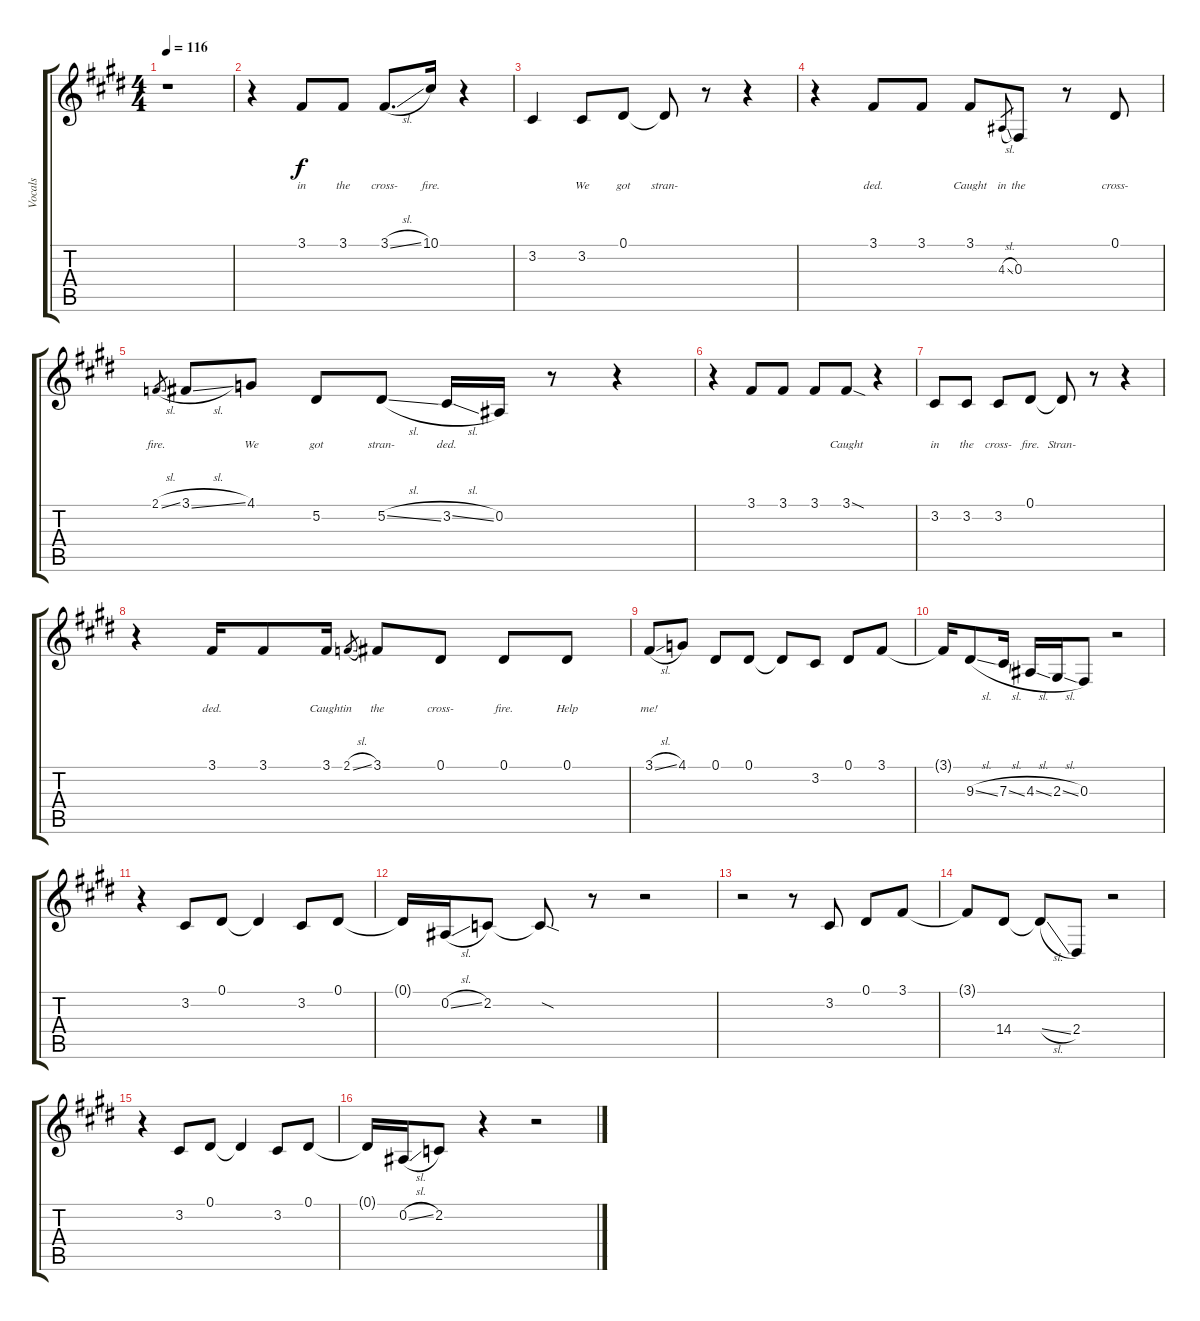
\track ("Vocals" "Vocals") {instrument sopranosax}
\staff {score tabs}
\tuning (Eb4 Bb3 Gb3 Db3 Ab2 Eb2) {hide}
\ts (4 4)
\tempo 116
\clef g2
\ks e
r.1{dy f} |
r.4 3.1.8{lyrics (0 "in") lyrics (1 "") lyrics (2 "") lyrics (3 "") lyrics (4 "")} 3.1.8{lyrics (0 "the") lyrics (1 "") lyrics (2 "") lyrics (3 "") lyrics (4 "")} 3.1{sl}.8{d lyrics (0 "cross-") lyrics (1 "") lyrics (2 "") lyrics (3 "") lyrics (4 "")} 10.1.16{lyrics (0 "fire.") lyrics (1 "") lyrics (2 "") lyrics (3 "") lyrics (4 "")} r.4 |
3.2.4{lyrics (0 "") lyrics (1 "") lyrics (2 "") lyrics (3 "") lyrics (4 "")} 3.2.8{lyrics (0 "We") lyrics (1 "") lyrics (2 "") lyrics (3 "") lyrics (4 "")} 0.1.8{lyrics (0 "got") lyrics (1 "") lyrics (2 "") lyrics (3 "") lyrics (4 "")} 0.1{t}.8{lyrics (0 "stran-") lyrics (1 "") lyrics (2 "") lyrics (3 "") lyrics (4 "")} r.8 r.4 |
r.4 3.1.8{lyrics (0 "ded.") lyrics (1 "") lyrics (2 "") lyrics (3 "") lyrics (4 "")} 3.1.8{lyrics (0 "") lyrics (1 "") lyrics (2 "") lyrics (3 "") lyrics (4 "")} 3.1.8{lyrics (0 "Caught") lyrics (1 "") lyrics (2 "") lyrics (3 "") lyrics (4 "")} 4.3{sl}.8{lyrics (0 "in") lyrics (1 "") lyrics (2 "") lyrics (3 "") lyrics (4 "") gr} 0.3.8{lyrics (0 "the") lyrics (1 "") lyrics (2 "") lyrics (3 "") lyrics (4 "")} r.8 0.1.8{lyrics (0 "cross-") lyrics (1 "") lyrics (2 "") lyrics (3 "") lyrics (4 "")} |
2.1{sl}.8{lyrics (0 "fire.") lyrics (1 "") lyrics (2 "") lyrics (3 "") lyrics (4 "") gr} 3.1{sl}.8{lyrics (0 "") lyrics (1 "") lyrics (2 "") lyrics (3 "") lyrics (4 "")} 4.1.8{lyrics (0 "We") lyrics (1 "") lyrics (2 "") lyrics (3 "") lyrics (4 "")} 5.2.8{lyrics (0 "got") lyrics (1 "") lyrics (2 "") lyrics (3 "") lyrics (4 "")} 5.2{sl}.8{lyrics (0 "stran-") lyrics (1 "") lyrics (2 "") lyrics (3 "") lyrics (4 "")} 3.2{sl}.16{lyrics (0 "ded.") lyrics (1 "") lyrics (2 "") lyrics (3 "") lyrics (4 "")} 0.2.16{lyrics (0 "") lyrics (1 "") lyrics (2 "") lyrics (3 "") lyrics (4 "")} r.8 r.4 |
r.4 3.1.8{lyrics (0 "") lyrics (1 "") lyrics (2 "") lyrics (3 "") lyrics (4 "")} 3.1.8{lyrics (0 "") lyrics (1 "") lyrics (2 "") lyrics (3 "") lyrics (4 "")} 3.1.8{lyrics (0 "") lyrics (1 "") lyrics (2 "") lyrics (3 "") lyrics (4 "")} 3.1{sod}.8{lyrics (0 "Caught") lyrics (1 "") lyrics (2 "") lyrics (3 "") lyrics (4 "")} r.4 |
3.2.8{lyrics (0 "in") lyrics (1 "") lyrics (2 "") lyrics (3 "") lyrics (4 "")} 3.2.8{lyrics (0 "the") lyrics (1 "") lyrics (2 "") lyrics (3 "") lyrics (4 "")} 3.2.8{lyrics (0 "cross-") lyrics (1 "") lyrics (2 "") lyrics (3 "") lyrics (4 "")} 0.1.8{lyrics (0 "fire.") lyrics (1 "") lyrics (2 "") lyrics (3 "") lyrics (4 "")} 0.1{t}.8{lyrics (0 "Stran-") lyrics (1 "") lyrics (2 "") lyrics (3 "") lyrics (4 "")} r.8 r.4 |
r.4 3.1.16{lyrics (0 "ded.") lyrics (1 "") lyrics (2 "") lyrics (3 "") lyrics (4 "")} 3.1.8{lyrics (0 "") lyrics (1 "") lyrics (2 "") lyrics (3 "") lyrics (4 "")} 3.1.16{lyrics (0 "Caught") lyrics (1 "") lyrics (2 "") lyrics (3 "") lyrics (4 "")} 2.1{sl}.8{lyrics (0 "in") lyrics (1 "") lyrics (2 "") lyrics (3 "") lyrics (4 "") gr} 3.1.8{lyrics (0 "the") lyrics (1 "") lyrics (2 "") lyrics (3 "") lyrics (4 "")} 0.1.8{lyrics (0 "cross-") lyrics (1 "") lyrics (2 "") lyrics (3 "") lyrics (4 "")} 0.1.8{lyrics (0 "fire.") lyrics (1 "") lyrics (2 "") lyrics (3 "") lyrics (4 "")} 0.1.8{lyrics (0 "Help") lyrics (1 "") lyrics (2 "") lyrics (3 "") lyrics (4 "")} |
3.1{sl}.8{lyrics (0 "me!") lyrics (1 "") lyrics (2 "") lyrics (3 "") lyrics (4 "")} 4.1.8 0.1.8 0.1.8 0.1{t}.8 3.2.8 0.1.8 3.1.8 |
3.1{t}.16 9.3{sl}.8 7.3{sl}.16 4.3{sl}.16 2.3{sl}.16 0.3.8 r.2 |
r.4 3.2.8 0.1.8 0.1{t}.4 3.2.8 0.1.8 |
0.1{t}.16 0.2{sl}.16 2.2.8 2.2{sod t}.8 r.8 r.2 |
r.2 r.8 3.2.8 0.1.8 3.1.8 |
3.1{t}.8 14.4.8 14.4{sl t}.8 2.4.8 r.2 |
r.4 3.2.8 0.1.8 0.1{t}.4 3.2.8 0.1.8 |
0.1{t}.16 0.2{sl}.16 2.2.8 r.4 r.2
